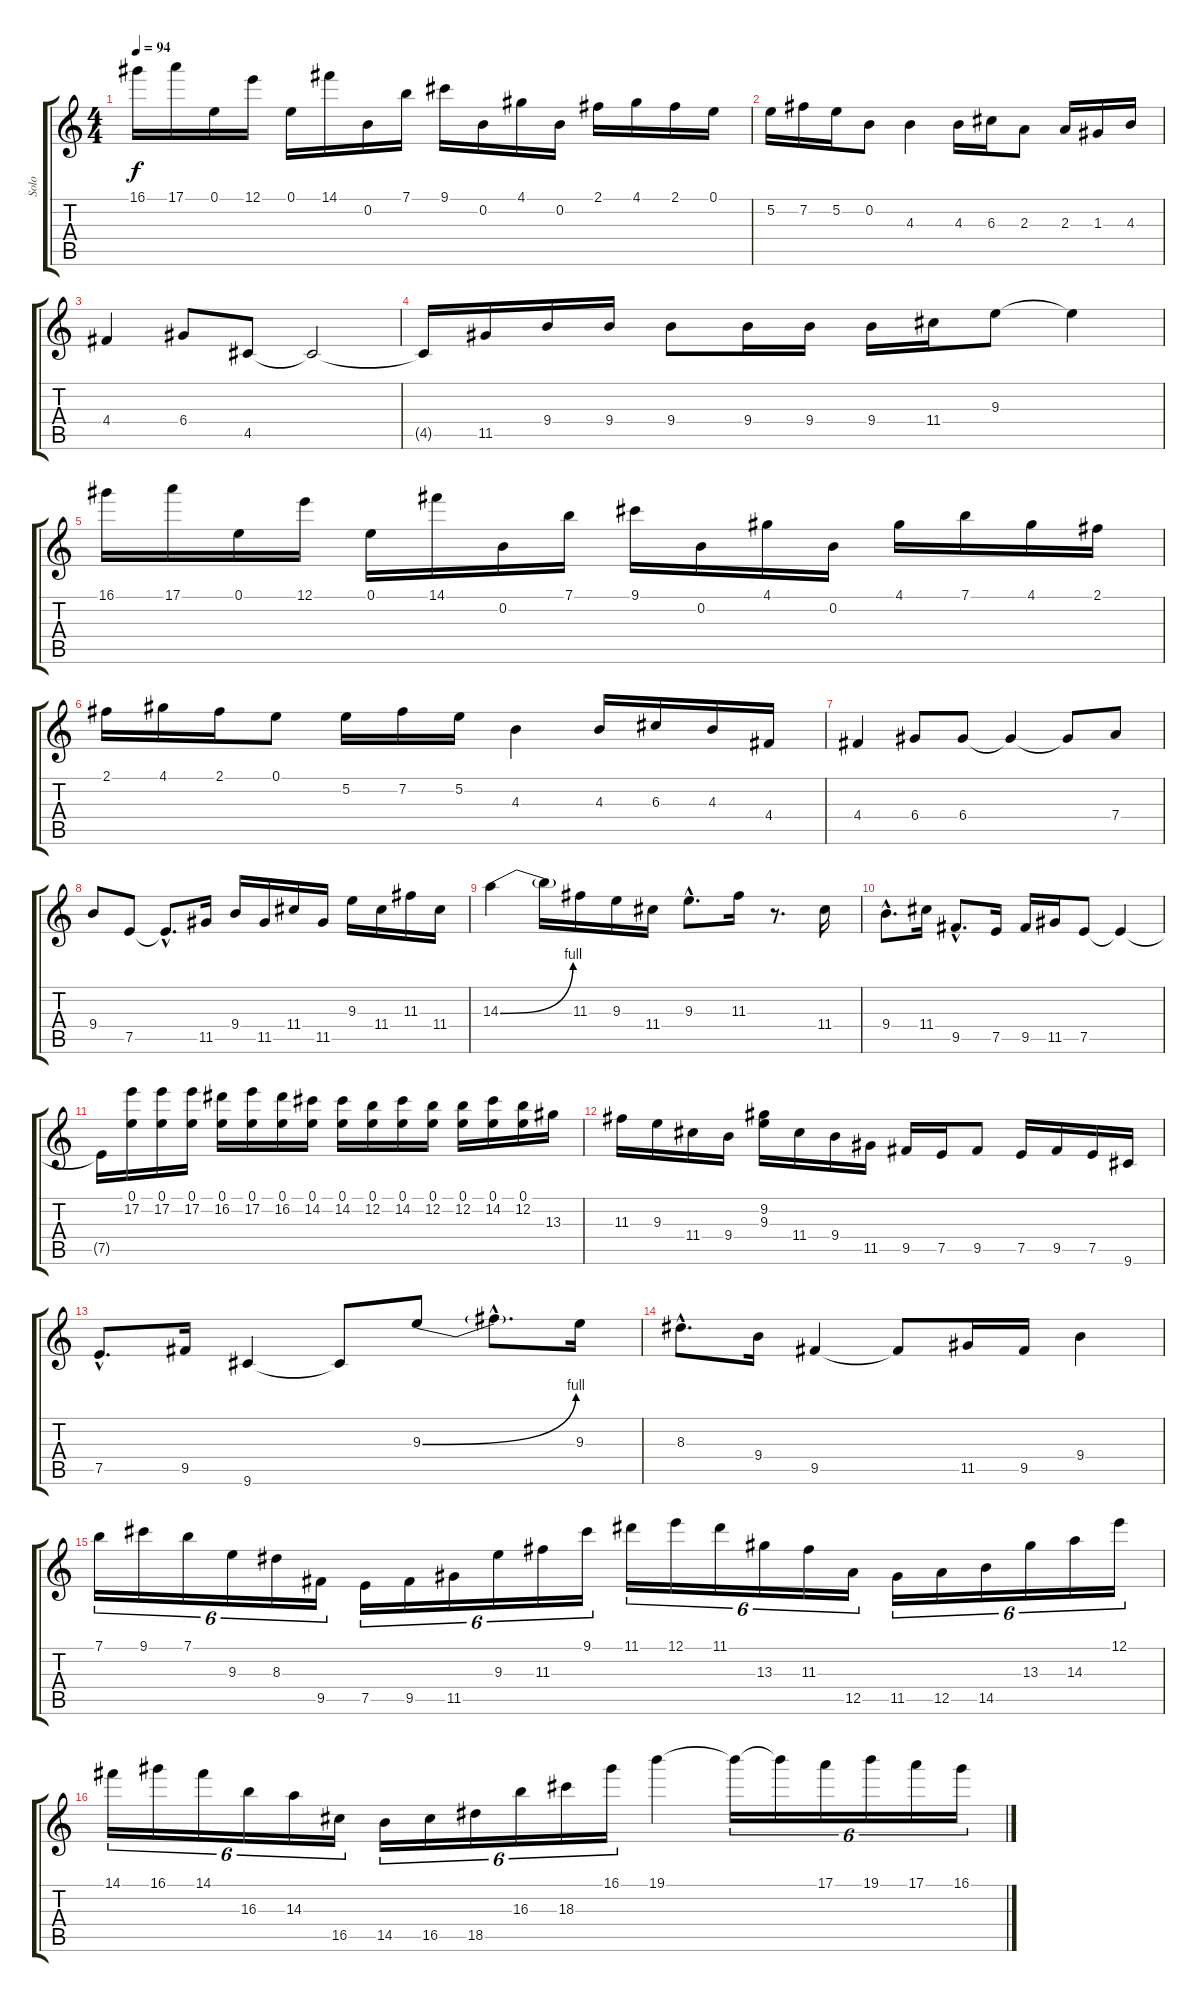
\track ("Solo" "Solo") {instrument distortionguitar}
\staff {score tabs}
\tuning (E4 B3 G3 D3 A2 E2) {hide}
\ts (4 4)
\tempo 94
\clef g2
\ks c
16.1.16{dy f} 17.1.16 0.1.16 12.1.16 0.1.16 14.1.16 0.2.16 7.1.16 9.1.16 0.2.16 4.1.16 0.2.16 2.1.16 4.1.16 2.1.16 0.1.16 |
5.2.16 7.2.16 5.2.16 0.2.8 4.3.4 4.3.16 6.3.16 2.3.8 2.3.16 1.3.16 4.3.16 |
4.4.4 6.4.8 4.5.8 4.5{t}.2 |
4.5{t}.16 11.5.16 9.4.16 9.4.16 9.4.8 9.4.16 9.4.16 9.4.16 11.4.16 9.3.8 9.3{t}.4 |
16.1.16 17.1.16 0.1.16 12.1.16 0.1.16 14.1.16 0.2.16 7.1.16 9.1.16 0.2.16 4.1.16 0.2.16 4.1.16 7.1.16 4.1.16 2.1.16 |
2.1.16 4.1.16 2.1.16 0.1.8 5.2.16 7.2.16 5.2.16 4.3.4 4.3.16 6.3.16 4.3.16 4.4.16 |
4.4.4 6.4.8 6.4.8 6.4{t}.4 6.4{t}.8 7.4.8 |
9.4.8 7.5.8 7.5{hac t}.8{d} 11.5.16 9.4.16 11.5.16 11.4.16 11.5.16 9.3.16 11.4.16 11.3.16 11.4.16 |
14.3{be (bend 0 0 60 4)}.4 14.3{t}.16 11.3.16 9.3.16 11.4.16 9.3{hac}.8{d} 11.3.16 r.8{d} 11.4.16 |
9.4{hac}.8{d} 11.4.16 9.5{hac}.8{d} 7.5.16 9.5.16 11.5.16 7.5.8 7.5{t}.4 |
7.5{t}.16 (0.1 17.2).16 (0.1 17.2).16 (0.1 17.2).16 (0.1 16.2).16 (0.1 17.2).16 (0.1 16.2).16 (0.1 14.2).16 (0.1 14.2).16 (0.1 12.2).16 (0.1 14.2).16 (0.1 12.2).16 (0.1 12.2).16 (0.1 14.2).16 (0.1 12.2).16 13.3.16 |
11.3.16 9.3.16 11.4.16 9.4.16 (9.2 9.3).16 11.4.16 9.4.16 11.5.16 9.5.16 7.5.16 9.5.8 7.5.16 9.5.16 7.5.16 9.6.16 |
7.5{hac}.8{d} 9.5.16 9.6.4 9.6{t}.8 9.3{be (bend 0 0 60 4)}.8 9.3{hac t}.8{d} 9.3.16 |
8.3{hac}.8{d} 9.4.16 9.5.4 9.5{t}.8 11.5.16 9.5.16 9.4.4 |
7.1.16{tu (6 4)} 9.1.16{tu (6 4)} 7.1.16{tu (6 4)} 9.3.16{tu (6 4)} 8.3.16{tu (6 4)} 9.5.16{tu (6 4)} 7.5.16{tu (6 4)} 9.5.16{tu (6 4)} 11.5.16{tu (6 4)} 9.3.16{tu (6 4)} 11.3.16{tu (6 4)} 9.1.16{tu (6 4)} 11.1.16{tu (6 4)} 12.1.16{tu (6 4)} 11.1.16{tu (6 4)} 13.3.16{tu (6 4)} 11.3.16{tu (6 4)} 12.5.16{tu (6 4)} 11.5.16{tu (6 4)} 12.5.16{tu (6 4)} 14.5.16{tu (6 4)} 13.3.16{tu (6 4)} 14.3.16{tu (6 4)} 12.1.16{tu (6 4)} |
14.1.16{tu (6 4)} 16.1.16{tu (6 4)} 14.1.16{tu (6 4)} 16.3.16{tu (6 4)} 14.3.16{tu (6 4)} 16.5.16{tu (6 4)} 14.5.16{tu (6 4)} 16.5.16{tu (6 4)} 18.5.16{tu (6 4)} 16.3.16{tu (6 4)} 18.3.16{tu (6 4)} 16.1.16{tu (6 4)} 19.1.4 19.1{t}.16{tu (6 4)} 19.1{t}.16{tu (6 4)} 17.1.16{tu (6 4)} 19.1.16{tu (6 4)} 17.1.16{tu (6 4)} 16.1.16{tu (6 4)}
